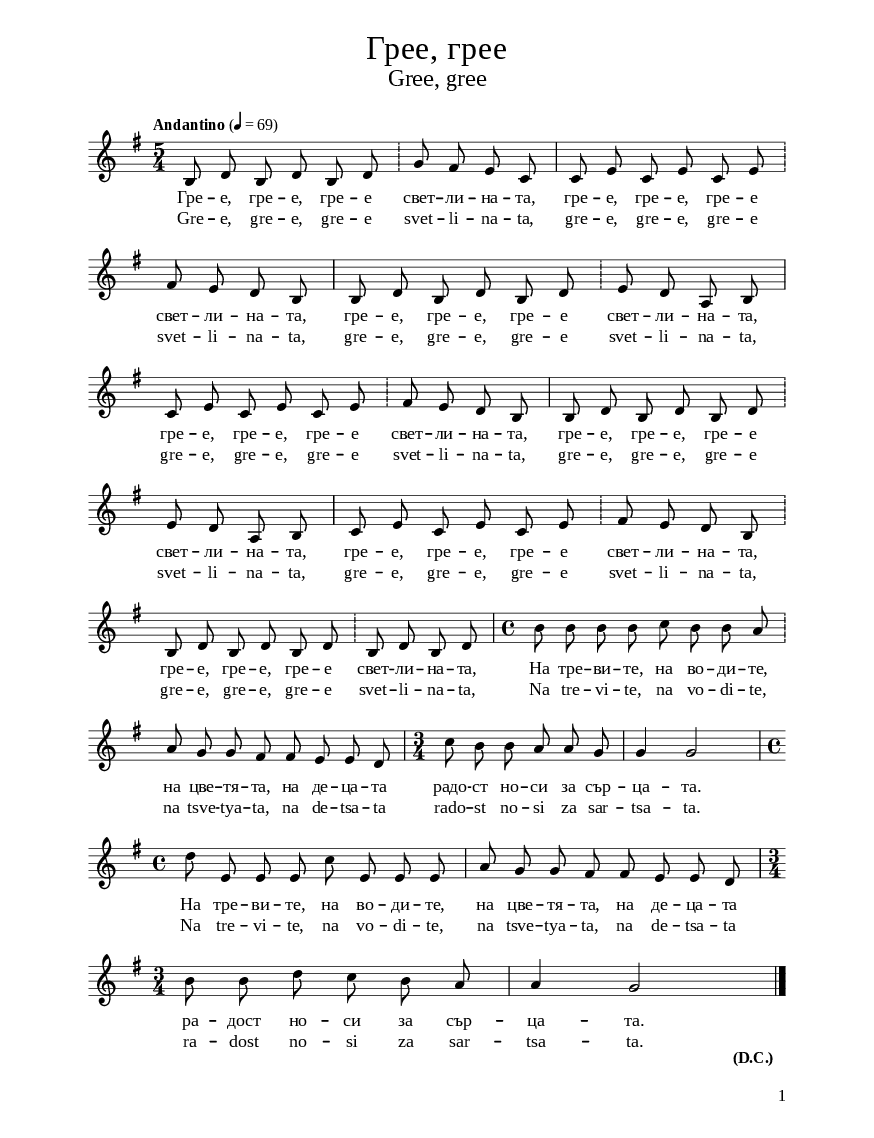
\version "2.24.0"

% include paper part and global functions
\include "include/globals.ily"

\bookpart {
  \label #'ref078
  \tocItem \markup "Грее, грее – Gree, gree"
  \include "include/bookpart-paper.ily"
  \score {
    \include "include/score-layout.ily"

    \new Voice \relative c' {
      \clef treble
      \key g \major
      \time 5/4
      \tempoFunc "Andantino" 4 "69"

      \autoBeamOff
      b8 d b8 d b8 d  \bar "!" g fis e c | c e c e c e   \bar "!"  \break

      fis8 e d b | b d b d b d \bar "!"  e d a b | \break

      c e c e c e  \bar "!"  fis8 e8 d8 b8 | b8 d8 b8 d8 b d  \bar "!"  \break

      e8 d a b | c e c e c e \bar "!"  fis e d b  \bar "!"  \break

      b d b d b d  \bar "!" b d b d | \time 4/4 b'b b b c b b a   \bar "!"  \break

      a8 g g fis fis e e d | \time 3/4 c' b b a a g | g 4 g2 | \break

      \time 4/4 d'8 e, e e c' e, e e | a g g fis fis e e d | \break

      \time 3/4 b' b d c b a | a4 g2 | \bar "|."


    }

    \addlyrics {
      Гре -- е, гре -- е, гре -- е свет -- ли -- на -- та,

      гре -- е, гре -- е, гре -- е свет -- ли -- на -- та,

      гре -- е, гре -- е, гре -- е свет -- ли -- на -- та,

      гре -- е, гре -- е, гре -- е свет -- ли -- на -- та,

      гре -- е, гре -- е, гре -- е свет -- ли -- на -- та,

      гре -- е, гре -- е, гре -- е свет -- ли -- на -- та,

      гре -- е, гре -- е, гре -- е свет -- ли -- на -- та,

      На тре --  ви -- те, на во -- ди -- те,

      на цве -- тя -- та, на де -- ца -- та

      радо -- ст но -- си за сър -- ца -- та.

      На тре -- ви -- те, на во -- ди -- те,

      на цве -- тя -- та, на де -- ца -- та

      ра -- дост но -- си за сър -- ца -- та.}
      \addlyrics {
        Gre -- e, gre -- e, gre -- e svet -- li -- na -- ta,

        gre -- e, gre -- e, gre -- e svet -- li -- na -- ta,

        gre -- e, gre -- e, gre -- e svet -- li -- na -- ta,

        gre -- e, gre -- e, gre -- e svet -- li -- na -- ta,

        gre -- e, gre -- e, gre -- e svet -- li -- na -- ta,

        gre -- e, gre -- e, gre -- e svet -- li -- na -- ta,

        gre -- e, gre -- e, gre -- e svet -- li -- na -- ta,

        Na tre --  vi -- te, na vo -- di -- te,

        na tsve -- tya -- ta, na de -- tsa -- ta

        rado -- st no -- si za sar -- tsa -- ta.

        Na tre -- vi -- te, na vo -- di -- te,

        na tsve -- tya -- ta, na de -- tsa -- ta

        ra -- dost no -- si za sar -- tsa -- ta.}



        \header {
          title = \titleFunc "Грее, грее" "Gree, gree"
        }

        \midi{}

      } % score

      \markup \dc-one "(D.C.)"

      \pageBreak

      % include foreign translation(s) of the song
      \version "2.20.0"

\markup \fill-line { \fontsize #6 "Es, scheint, es scheint" }
\markup \null
\markup \null
\markup \fontsize #+2.5 {
  \hspace #10
  \override #'(baseline-skip . 2)

  \column {
    \line { " " }
    \line {   "   "Das Licht scheint,}

    \line {   "   "das Licht scheint,}

    \line {   "   "das Licht scheint,}

    \line {   "   "das Licht scheint,}

    \line {   "   "das Licht scheint,}

    \line {   "   "das Licht scheint,}

    \line {   "   "das Licht scheint,}
    \line {   "   " es   scheint, scheint, scheint, scheint, scheint}




  }


}


    } % bookpart
